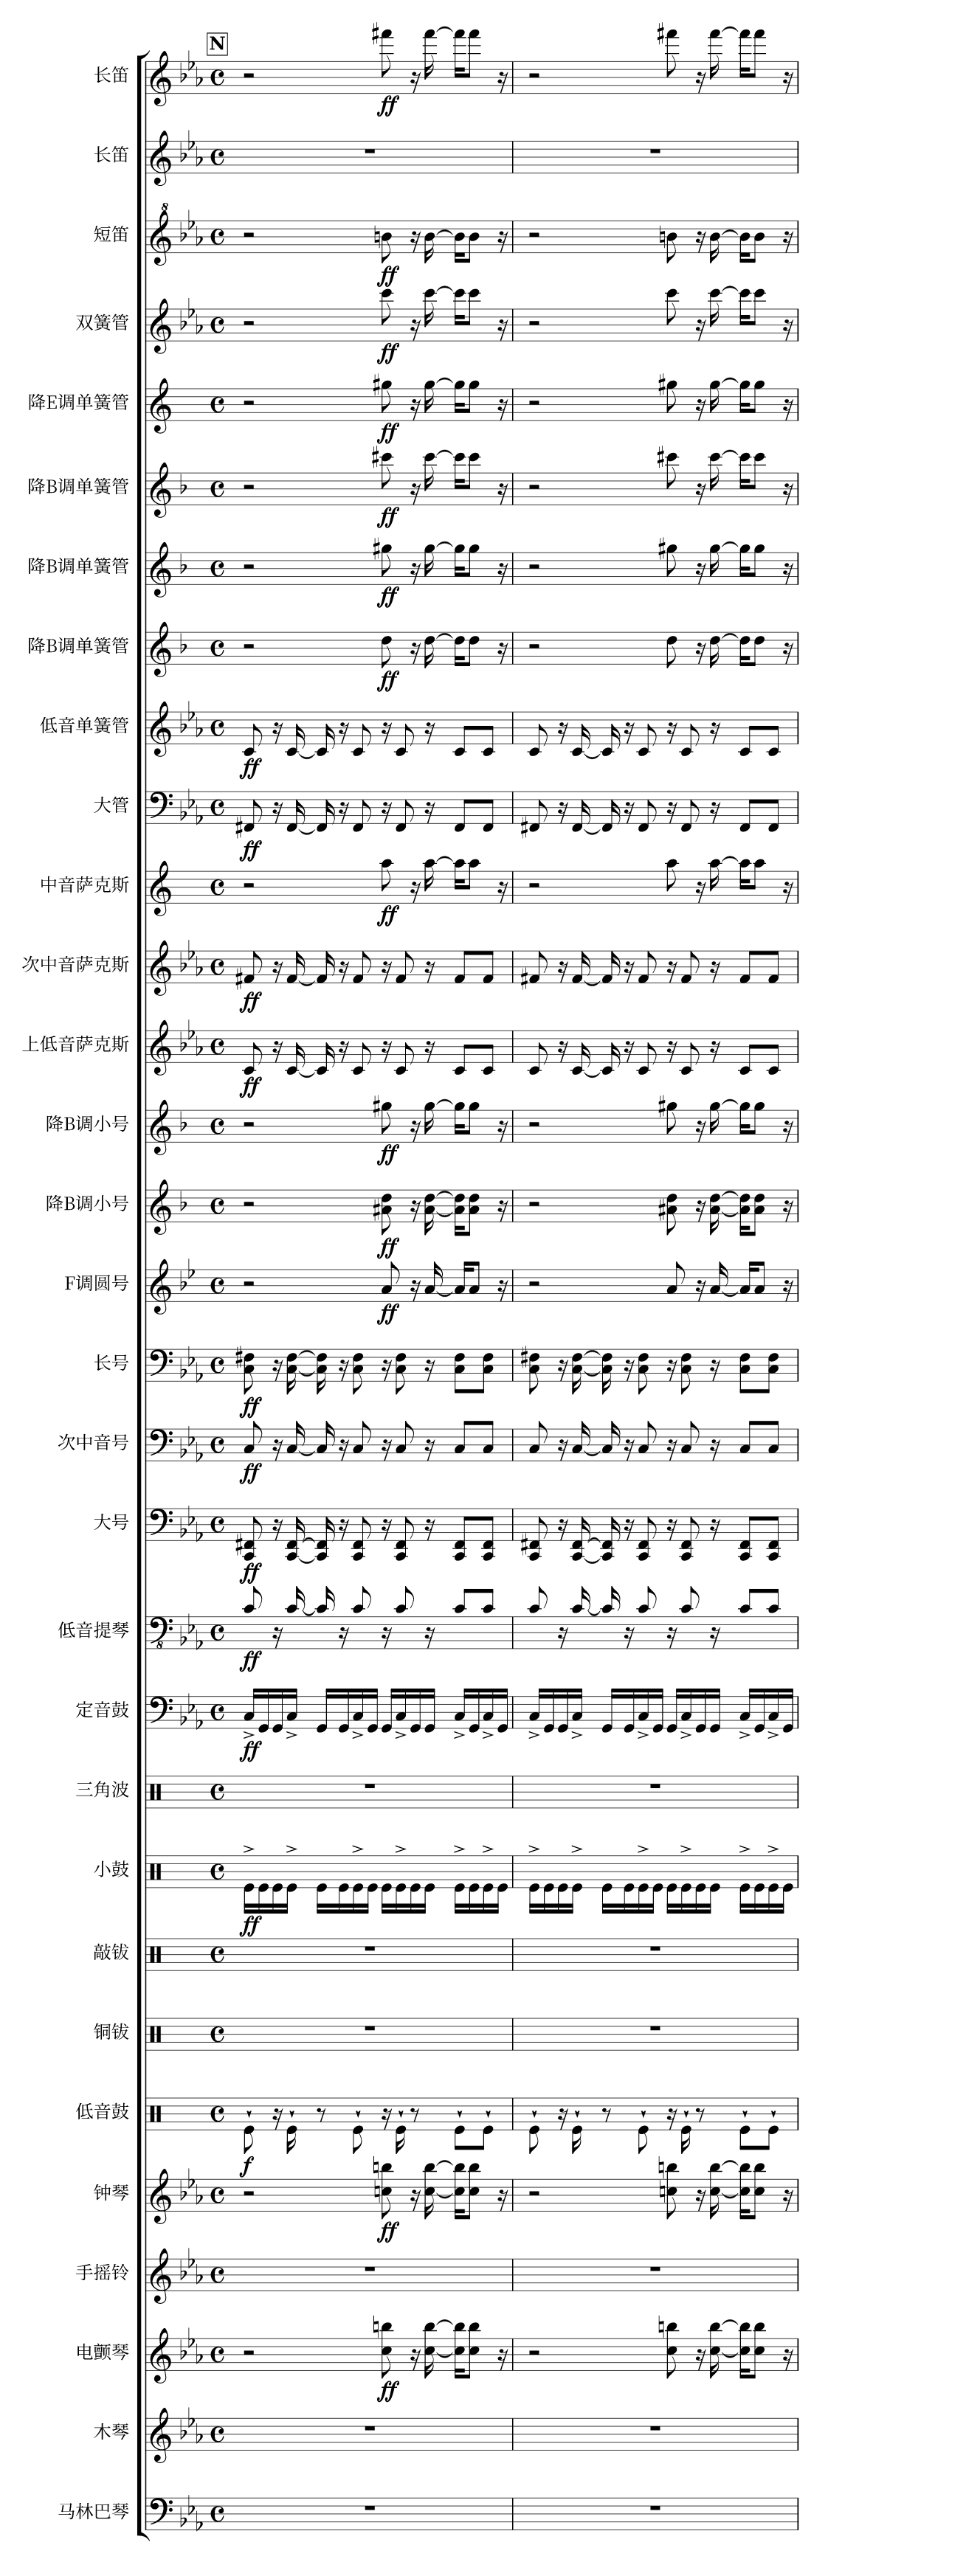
**kern	**kern	**kern	**dynam	**kern	**kern	**dynam	**kern	**dynam	**kern	**kern	**kern	**dynam	**kern	**kern	**dynam	**kern	**dynam	**kern	**dynam	**kern	**dynam	**kern	**dynam	**kern	**dynam	**kern	**dynam	**kern	**dynam	**kern	**dynam	**kern	**dynam	**kern	**dynam	**kern	**dynam	**kern	**dynam	**kern	**dynam	**kern	**dynam	**kern	**dynam	**kern	**dynam	**kern	**dynam	**kern	**dynam	**kern	**kern	**dynam
*part31	*part30	*part29	*part29	*part28	*part27	*part27	*part26	*part26	*part25	*part24	*part23	*part23	*part22	*part21	*part21	*part20	*part20	*part19	*part19	*part18	*part18	*part17	*part17	*part16	*part16	*part15	*part15	*part14	*part14	*part13	*part13	*part12	*part12	*part11	*part11	*part10	*part10	*part9	*part9	*part8	*part8	*part7	*part7	*part6	*part6	*part5	*part5	*part4	*part4	*part3	*part3	*part2	*part1	*part1
*staff31	*staff30	*staff29	*staff29	*staff28	*staff27	*staff27	*staff26	*staff26	*staff25	*staff24	*staff23	*staff23	*staff22	*staff21	*staff21	*staff20	*staff20	*staff19	*staff19	*staff18	*staff18	*staff17	*staff17	*staff16	*staff16	*staff15	*staff15	*staff14	*staff14	*staff13	*staff13	*staff12	*staff12	*staff11	*staff11	*staff10	*staff10	*staff9	*staff9	*staff8	*staff8	*staff7	*staff7	*staff6	*staff6	*staff5	*staff5	*staff4	*staff4	*staff3	*staff3	*staff2	*staff1	*staff1
*I"马林巴琴	*I"木琴	*I"电颤琴	*	*I"手摇铃	*I"钟琴	*	*I"低音鼓	*	*I"铜钹	*I"敲钹	*I"小鼓	*	*I"三角波	*I"定音鼓	*	*I"低音提琴	*	*I"大号	*	*I"次中音号	*	*I"长号	*	*I"F调圆号	*	*I"降B调小号	*	*I"降B调小号	*	*I"上低音萨克斯	*	*I"次中音萨克斯	*	*I"中音萨克斯	*	*I"大管	*	*I"低音单簧管	*	*I"降B调单簧管	*	*I"降B调单簧管	*	*I"降B调单簧管	*	*I"降E调单簧管	*	*I"双簧管	*	*I"短笛	*	*I"长笛	*I"长笛	*
*clefF4	*clefG2	*clefG2	*	*clefG2	*clefG2	*	*clefX	*	*clefX	*clefX	*clefX	*	*clefX	*clefF4	*	*clefFv4	*	*clefF4	*	*clefF4	*	*clefF4	*	*clefG2	*	*clefG2	*	*clefG2	*	*clefG2	*	*clefG2	*	*clefG2	*	*clefF4	*	*clefG2	*	*clefG2	*	*clefG2	*	*clefG2	*	*clefG2	*	*clefG2	*	*clefG^2	*	*clefG2	*clefG2	*
*	*ITrd-7c-12	*	*	*	*ITrd-14c-24	*	*	*	*	*	*	*	*	*	*	*ITrd7c12	*	*	*	*	*	*	*	*ITrd4c7	*	*ITrd1c2	*	*ITrd1c2	*	*ITrd12c21	*	*ITrd8c14	*	*ITrd5c9	*	*	*	*ITrd8c14	*	*ITrd1c2	*	*ITrd1c2	*	*ITrd1c2	*	*ITrd-2c-3	*	*	*	*ITrd-7c-12	*	*	*	*
*k[b-e-a-]	*k[b-e-a-]	*k[b-e-a-]	*	*k[b-e-a-]	*k[b-e-a-]	*	*k[]	*	*k[]	*k[]	*k[]	*	*k[]	*k[b-e-a-]	*	*k[b-e-a-]	*	*k[b-e-a-]	*	*k[b-e-a-]	*	*k[b-e-a-]	*	*k[b-e-a-]	*	*k[b-e-a-]	*	*k[b-e-a-]	*	*k[b-e-a-]	*	*k[b-e-a-]	*	*k[b-e-a-]	*	*k[b-e-a-]	*	*k[b-e-a-]	*	*k[b-e-a-]	*	*k[b-e-a-]	*	*k[b-e-a-]	*	*k[b-e-a-]	*	*k[b-e-a-]	*	*k[b-e-a-]	*	*k[b-e-a-]	*k[b-e-a-]	*
*M4/4	*M4/4	*M4/4	*	*M4/4	*M4/4	*	*M4/4	*	*M4/4	*M4/4	*M4/4	*	*M4/4	*M4/4	*	*M4/4	*	*M4/4	*	*M4/4	*	*M4/4	*	*M4/4	*	*M4/4	*	*M4/4	*	*M4/4	*	*M4/4	*	*M4/4	*	*M4/4	*	*M4/4	*	*M4/4	*	*M4/4	*	*M4/4	*	*M4/4	*	*M4/4	*	*M4/4	*	*M4/4	*M4/4	*
*met(c)	*met(c)	*met(c)	*	*met(c)	*met(c)	*	*met(c)	*	*met(c)	*met(c)	*met(c)	*	*met(c)	*met(c)	*	*met(c)	*	*met(c)	*	*met(c)	*	*met(c)	*	*met(c)	*	*met(c)	*	*met(c)	*	*met(c)	*	*met(c)	*	*met(c)	*	*met(c)	*	*met(c)	*	*met(c)	*	*met(c)	*	*met(c)	*	*met(c)	*	*met(c)	*	*met(c)	*	*met(c)	*met(c)	*
!!LO:REH:place=s1:a:B:fs=14:t=N
=181	=181	=181	=181	=181	=181	=181	=181	=181	=181	=181	=181	=181	=181	=181	=181	=181	=181	=181	=181	=181	=181	=181	=181	=181	=181	=181	=181	=181	=181	=181	=181	=181	=181	=181	=181	=181	=181	=181	=181	=181	=181	=181	=181	=181	=181	=181	=181	=181	=181	=181	=181	=181	=181	=181
!	!	!	!	!	!	!	!	!LO:DY:b	!	!	!	!LO:DY:b	!	!	!LO:DY:b	!	!LO:DY:b	!	!LO:DY:b	!	!LO:DY:b	!	!LO:DY:b	!	!	!	!	!	!	!	!LO:DY:b	!	!LO:DY:b	!	!	!	!LO:DY:b	!	!LO:DY:b	!	!	!	!	!	!	!	!	!	!	!	!	!	!	!
1r	1r	2r	.	1r	2r	.	8Re`\	f	1r	1r	16Re^\LL	ff	1r	16C^/LL	ff	8CC/	ff	8CC/ 8FF#X/	ff	8C/	ff	8C\ 8F#X\	ff	2r	.	2r	.	2r	.	8C/	ff	8F#X/	ff	2r	.	8FF#X/	ff	8C/	ff	2r	.	2r	.	2r	.	2r	.	2r	.	2r	.	1r	2r	.
.	.	.	.	.	.	.	.	.	.	.	16Re\	.	.	16GG/	.	.	.	.	.	.	.	.	.	.	.	.	.	.	.	.	.	.	.	.	.	.	.	.	.	.	.	.	.	.	.	.	.	.	.	.	.	.	.	.
.	.	.	.	.	.	.	16r	.	.	.	16Re\	.	.	16GG/	.	16r	.	16r	.	16r	.	16r	.	.	.	.	.	.	.	16r	.	16r	.	.	.	16r	.	16r	.	.	.	.	.	.	.	.	.	.	.	.	.	.	.	.
.	.	.	.	.	.	.	16Re`\	.	.	.	16Re^\JJ	.	.	16C^/JJ	.	[16CC/	.	[16CC/ [16FF#/	.	[16C/	.	[16C\ [16F#\	.	.	.	.	.	.	.	[16C/	.	[16F#/	.	.	.	[16FF#/	.	[16C/	.	.	.	.	.	.	.	.	.	.	.	.	.	.	.	.
.	.	.	.	.	.	.	8r	.	.	.	16Re\LL	.	.	16GG/LL	.	16CC/]	.	16CC/] 16FF#/]	.	16C/]	.	16C\] 16F#\]	.	.	.	.	.	.	.	16C/]	.	16F#/]	.	.	.	16FF#/]	.	16C/]	.	.	.	.	.	.	.	.	.	.	.	.	.	.	.	.
.	.	.	.	.	.	.	.	.	.	.	16Re\	.	.	16GG/	.	16r	.	16r	.	16r	.	16r	.	.	.	.	.	.	.	16r	.	16r	.	.	.	16r	.	16r	.	.	.	.	.	.	.	.	.	.	.	.	.	.	.	.
.	.	.	.	.	.	.	8Re`\	.	.	.	16Re^\	.	.	16C^/	.	8CC/	.	8CC/ 8FF#/	.	8C/	.	8C\ 8F#\	.	.	.	.	.	.	.	8C/	.	8F#/	.	.	.	8FF#/	.	8C/	.	.	.	.	.	.	.	.	.	.	.	.	.	.	.	.
.	.	.	.	.	.	.	.	.	.	.	16Re\JJ	.	.	16GG/JJ	.	.	.	.	.	.	.	.	.	.	.	.	.	.	.	.	.	.	.	.	.	.	.	.	.	.	.	.	.	.	.	.	.	.	.	.	.	.	.	.
!	!	!	!LO:DY:b	!	!	!LO:DY:b	!	!	!	!	!	!	!	!	!	!	!	!	!	!	!	!	!	!	!LO:DY:b	!	!LO:DY:b	!	!LO:DY:b	!	!	!	!	!	!LO:DY:b	!	!	!	!	!	!LO:DY:b	!	!LO:DY:b	!	!LO:DY:b	!	!LO:DY:b	!	!LO:DY:b	!	!LO:DY:b	!	!	!LO:DY:b
.	.	8cc\ 8bbn\	ff	.	8ccccn\ 8bbbbn\	ff	16r	.	.	.	16Re\LL	.	.	16GG/LL	.	16r	.	16r	.	16r	.	16r	.	8d/	ff	8g#X\ 8cc\	ff	8ff#X\	ff	16r	.	16r	.	8cc\	ff	16r	.	16r	.	8cc\	ff	8ff#X\	ff	8bbn\	ff	8bbn\	ff	8ccc\	ff	8bbbn\	ff	.	8fff#X\	ff
.	.	.	.	.	.	.	16Re`\	.	.	.	16Re^\	.	.	16C^/	.	8CC/	.	8CC/ 8FF#/	.	8C/	.	8C\ 8F#\	.	.	.	.	.	.	.	8C/	.	8F#/	.	.	.	8FF#/	.	8C/	.	.	.	.	.	.	.	.	.	.	.	.	.	.	.	.
.	.	16r	.	.	16r	.	8r	.	.	.	16Re\	.	.	16GG/	.	.	.	.	.	.	.	.	.	16r	.	16r	.	16r	.	.	.	.	.	16r	.	.	.	.	.	16r	.	16r	.	16r	.	16r	.	16r	.	16r	.	.	16r	.
.	.	[16cc\ [16bb\	.	.	[16cccc\ [16bbbb\	.	.	.	.	.	16Re\JJ	.	.	16GG/JJ	.	16r	.	16r	.	16r	.	16r	.	[16d/	.	[16g#\ [16cc\	.	[16ff#\	.	16r	.	16r	.	[16cc\	.	16r	.	16r	.	[16cc\	.	[16ff#\	.	[16bb\	.	[16bb\	.	[16ccc\	.	[16bbb\	.	.	[16fff#\	.
.	.	16cc\] 16bb\]KL	.	.	16cccc\] 16bbbb\]KL	.	8Re`\L	.	.	.	16Re^\LL	.	.	16C^/LL	.	8CC/L	.	8CC/ 8FF#/L	.	8C/L	.	8C\ 8F#\L	.	16d/KL]	.	16g#\] 16cc\]KL	.	16ff#\KL]	.	8C/L	.	8F#/L	.	16cc\KL]	.	8FF#/L	.	8C/L	.	16cc\KL]	.	16ff#\KL]	.	16bb\KL]	.	16bb\KL]	.	16ccc\KL]	.	16bbb\KL]	.	.	16fff#\KL]	.
.	.	8cc\ 8bb\J	.	.	8cccc\ 8bbbb\J	.	.	.	.	.	16Re\	.	.	16GG/	.	.	.	.	.	.	.	.	.	8d/J	.	8g#\ 8cc\J	.	8ff#\J	.	.	.	.	.	8cc\J	.	.	.	.	.	8cc\J	.	8ff#\J	.	8bb\J	.	8bb\J	.	8ccc\J	.	8bbb\J	.	.	8fff#\J	.
.	.	.	.	.	.	.	8Re`\J	.	.	.	16Re^\	.	.	16C^/	.	8CC/J	.	8CC/ 8FF#/J	.	8C/J	.	8C\ 8F#\J	.	.	.	.	.	.	.	8C/J	.	8F#/J	.	.	.	8FF#/J	.	8C/J	.	.	.	.	.	.	.	.	.	.	.	.	.	.	.	.
.	.	16r	.	.	16r	.	.	.	.	.	16Re\JJ	.	.	16GG/JJ	.	.	.	.	.	.	.	.	.	16r	.	16r	.	16r	.	.	.	.	.	16r	.	.	.	.	.	16r	.	16r	.	16r	.	16r	.	16r	.	16r	.	.	16r	.
!!LO:PB:g=z
=182	=182	=182	=182	=182	=182	=182	=182	=182	=182	=182	=182	=182	=182	=182	=182	=182	=182	=182	=182	=182	=182	=182	=182	=182	=182	=182	=182	=182	=182	=182	=182	=182	=182	=182	=182	=182	=182	=182	=182	=182	=182	=182	=182	=182	=182	=182	=182	=182	=182	=182	=182	=182	=182	=182
1r	1r	2r	.	1r	2r	.	8Re`\	.	1r	1r	16Re^\LL	.	1r	16C^/LL	.	8CC/	.	8CC/ 8FF#X/	.	8C/	.	8C\ 8F#X\	.	2r	.	2r	.	2r	.	8C/	.	8F#X/	.	2r	.	8FF#X/	.	8C/	.	2r	.	2r	.	2r	.	2r	.	2r	.	2r	.	1r	2r	.
.	.	.	.	.	.	.	.	.	.	.	16Re\	.	.	16GG/	.	.	.	.	.	.	.	.	.	.	.	.	.	.	.	.	.	.	.	.	.	.	.	.	.	.	.	.	.	.	.	.	.	.	.	.	.	.	.	.
.	.	.	.	.	.	.	16r	.	.	.	16Re\	.	.	16GG/	.	16r	.	16r	.	16r	.	16r	.	.	.	.	.	.	.	16r	.	16r	.	.	.	16r	.	16r	.	.	.	.	.	.	.	.	.	.	.	.	.	.	.	.
.	.	.	.	.	.	.	16Re`\	.	.	.	16Re^\JJ	.	.	16C^/JJ	.	[16CC/	.	[16CC/ [16FF#/	.	[16C/	.	[16C\ [16F#\	.	.	.	.	.	.	.	[16C/	.	[16F#/	.	.	.	[16FF#/	.	[16C/	.	.	.	.	.	.	.	.	.	.	.	.	.	.	.	.
.	.	.	.	.	.	.	8r	.	.	.	16Re\LL	.	.	16GG/LL	.	16CC/]	.	16CC/] 16FF#/]	.	16C/]	.	16C\] 16F#\]	.	.	.	.	.	.	.	16C/]	.	16F#/]	.	.	.	16FF#/]	.	16C/]	.	.	.	.	.	.	.	.	.	.	.	.	.	.	.	.
.	.	.	.	.	.	.	.	.	.	.	16Re\	.	.	16GG/	.	16r	.	16r	.	16r	.	16r	.	.	.	.	.	.	.	16r	.	16r	.	.	.	16r	.	16r	.	.	.	.	.	.	.	.	.	.	.	.	.	.	.	.
.	.	.	.	.	.	.	8Re`\	.	.	.	16Re^\	.	.	16C^/	.	8CC/	.	8CC/ 8FF#/	.	8C/	.	8C\ 8F#\	.	.	.	.	.	.	.	8C/	.	8F#/	.	.	.	8FF#/	.	8C/	.	.	.	.	.	.	.	.	.	.	.	.	.	.	.	.
.	.	.	.	.	.	.	.	.	.	.	16Re\JJ	.	.	16GG/JJ	.	.	.	.	.	.	.	.	.	.	.	.	.	.	.	.	.	.	.	.	.	.	.	.	.	.	.	.	.	.	.	.	.	.	.	.	.	.	.	.
.	.	8cc\ 8bbn\	.	.	8ccccn\ 8bbbbn\	.	16r	.	.	.	16Re\LL	.	.	16GG/LL	.	16r	.	16r	.	16r	.	16r	.	8d/	.	8g#X\ 8cc\	.	8ff#X\	.	16r	.	16r	.	8cc\	.	16r	.	16r	.	8cc\	.	8ff#X\	.	8bbn\	.	8bbn\	.	8ccc\	.	8bbbn\	.	.	8fff#X\	.
.	.	.	.	.	.	.	16Re`\	.	.	.	16Re^\	.	.	16C^/	.	8CC/	.	8CC/ 8FF#/	.	8C/	.	8C\ 8F#\	.	.	.	.	.	.	.	8C/	.	8F#/	.	.	.	8FF#/	.	8C/	.	.	.	.	.	.	.	.	.	.	.	.	.	.	.	.
.	.	16r	.	.	16r	.	8r	.	.	.	16Re\	.	.	16GG/	.	.	.	.	.	.	.	.	.	16r	.	16r	.	16r	.	.	.	.	.	16r	.	.	.	.	.	16r	.	16r	.	16r	.	16r	.	16r	.	16r	.	.	16r	.
.	.	[16cc\ [16bb\	.	.	[16cccc\ [16bbbb\	.	.	.	.	.	16Re\JJ	.	.	16GG/JJ	.	16r	.	16r	.	16r	.	16r	.	[16d/	.	[16g#\ [16cc\	.	[16ff#\	.	16r	.	16r	.	[16cc\	.	16r	.	16r	.	[16cc\	.	[16ff#\	.	[16bb\	.	[16bb\	.	[16ccc\	.	[16bbb\	.	.	[16fff#\	.
.	.	16cc\] 16bb\]KL	.	.	16cccc\] 16bbbb\]KL	.	8Re`\L	.	.	.	16Re^\LL	.	.	16C^/LL	.	8CC/L	.	8CC/ 8FF#/L	.	8C/L	.	8C\ 8F#\L	.	16d/KL]	.	16g#\] 16cc\]KL	.	16ff#\KL]	.	8C/L	.	8F#/L	.	16cc\KL]	.	8FF#/L	.	8C/L	.	16cc\KL]	.	16ff#\KL]	.	16bb\KL]	.	16bb\KL]	.	16ccc\KL]	.	16bbb\KL]	.	.	16fff#\KL]	.
.	.	8cc\ 8bb\J	.	.	8cccc\ 8bbbb\J	.	.	.	.	.	16Re\	.	.	16GG/	.	.	.	.	.	.	.	.	.	8d/J	.	8g#\ 8cc\J	.	8ff#\J	.	.	.	.	.	8cc\J	.	.	.	.	.	8cc\J	.	8ff#\J	.	8bb\J	.	8bb\J	.	8ccc\J	.	8bbb\J	.	.	8fff#\J	.
.	.	.	.	.	.	.	8Re`\J	.	.	.	16Re^\	.	.	16C^/	.	8CC/J	.	8CC/ 8FF#/J	.	8C/J	.	8C\ 8F#\J	.	.	.	.	.	.	.	8C/J	.	8F#/J	.	.	.	8FF#/J	.	8C/J	.	.	.	.	.	.	.	.	.	.	.	.	.	.	.	.
.	.	16r	.	.	16r	.	.	.	.	.	16Re\JJ	.	.	16GG/JJ	.	.	.	.	.	.	.	.	.	16r	.	16r	.	16r	.	.	.	.	.	16r	.	.	.	.	.	16r	.	16r	.	16r	.	16r	.	16r	.	16r	.	.	16r	.
=	=	=	=	=	=	=	=	=	=	=	=	=	=	=	=	=	=	=	=	=	=	=	=	=	=	=	=	=	=	=	=	=	=	=	=	=	=	=	=	=	=	=	=	=	=	=	=	=	=	=	=	=	=	=
*-	*-	*-	*-	*-	*-	*-	*-	*-	*-	*-	*-	*-	*-	*-	*-	*-	*-	*-	*-	*-	*-	*-	*-	*-	*-	*-	*-	*-	*-	*-	*-	*-	*-	*-	*-	*-	*-	*-	*-	*-	*-	*-	*-	*-	*-	*-	*-	*-	*-	*-	*-	*-	*-	*-
